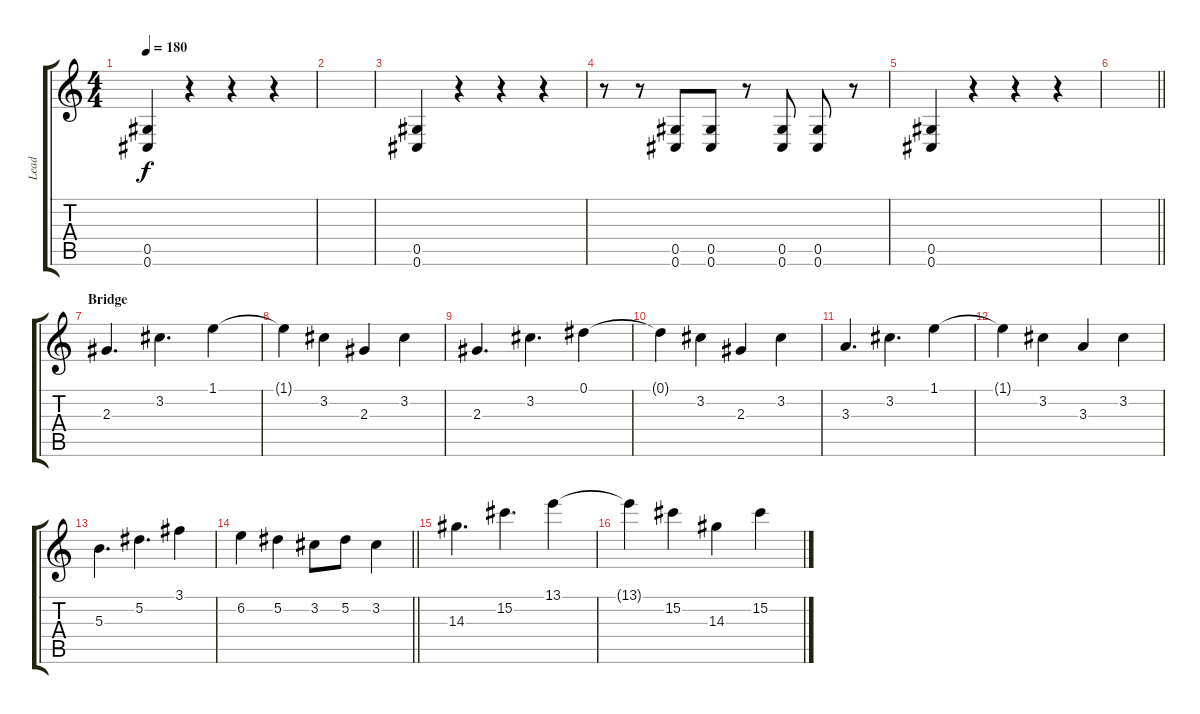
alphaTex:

\track ("Lead" "Lead") {instrument distortionguitar}
\staff {score tabs}
\tuning (Eb4 Bb3 Gb3 Db3 Ab2 Db2) {hide}
\ts (4 4)
\tempo 180
\clef g2
\ks c
(0.5 0.6).4{dy f} r.4 r.4 r.4 |
|
(0.5 0.6).4 r.4 r.4 r.4 |
r.8 r.8 (0.5 0.6).8 (0.5 0.6).8 r.8 (0.5 0.6).8 (0.5 0.6).8 r.8 |
(0.5 0.6).4 r.4 r.4 r.4 |
\barLineRight lightlight
|
\section ("" "Bridge")
2.3.4{d} 3.2.4{d} 1.1.4 |
1.1{t}.4 3.2.4 2.3.4 3.2.4 |
2.3.4{d} 3.2.4{d} 0.1.4 |
0.1{t}.4 3.2.4 2.3.4 3.2.4 |
3.3.4{d} 3.2.4{d} 1.1.4 |
1.1{t}.4 3.2.4 3.3.4 3.2.4 |
5.3.4{d} 5.2.4{d} 3.1.4 |
\barLineRight lightlight
6.2.4 5.2.4 3.2.8 5.2.8 3.2.4 |
\section ("" "")
14.3.4{d} 15.2.4{d} 13.1.4 |
13.1{t}.4 15.2.4 14.3.4 15.2.4
